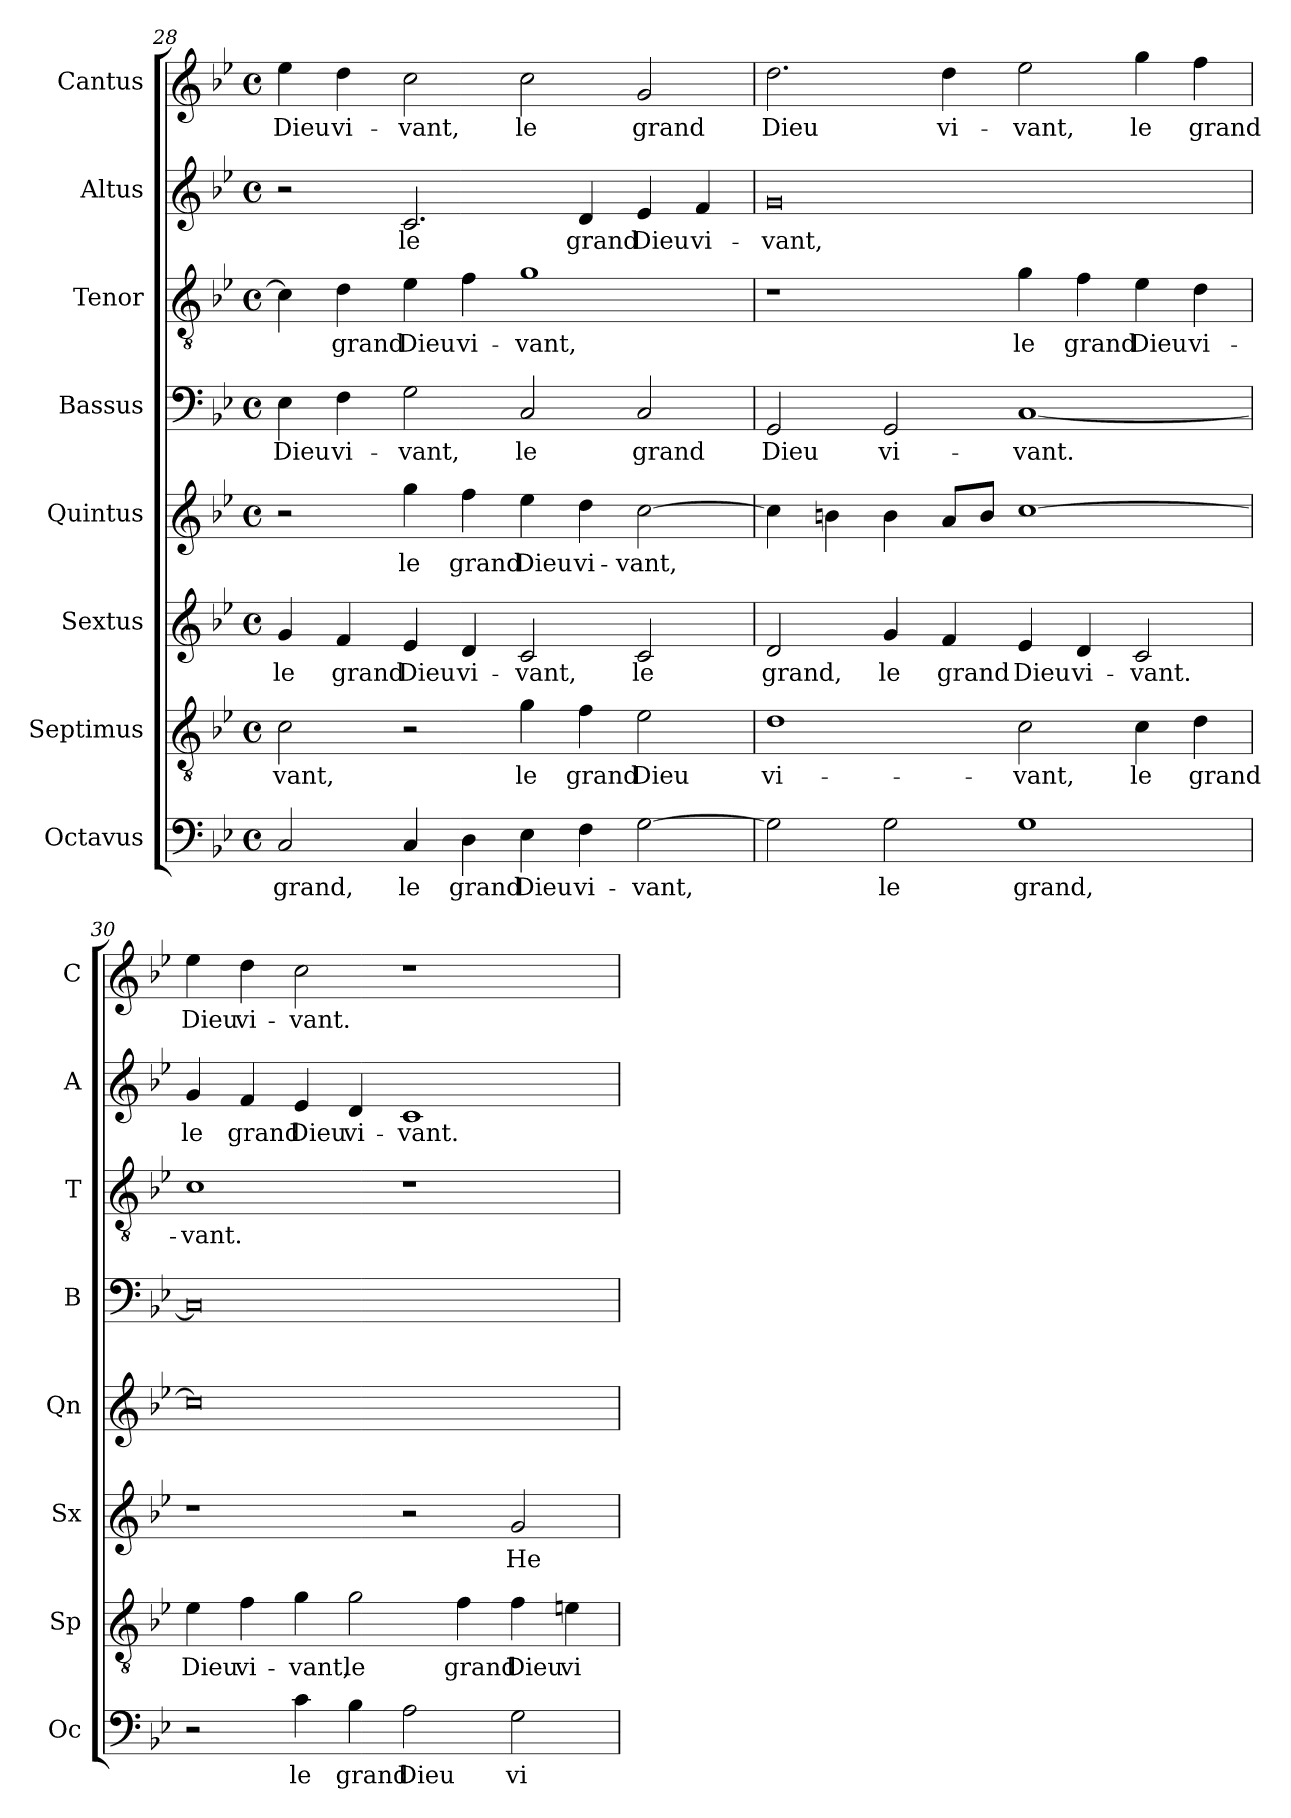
**kern	**text	**kern	**text	**kern	**text	**kern	**text	**kern	**text	**kern	**text	**kern	**text	**kern	**text
*part8	*part8	*part7	*part7	*part6	*part6	*part5	*part5	*part4	*part4	*part3	*part3	*part2	*part2	*part1	*part1
*staff8	*staff8	*staff7	*staff7	*staff6	*staff6	*staff5	*staff5	*staff4	*staff4	*staff3	*staff3	*staff2	*staff2	*staff1	*staff1
*I"Octavus	*	*I"Septimus	*	*I"Sextus	*	*I"Quintus	*	*I"Bassus	*	*I"Tenor	*	*I"Altus	*	*I"Cantus	*
*I'Oc	*	*I'Sp	*	*I'Sx	*	*I'Qn	*	*I'B	*	*I'T	*	*I'A	*	*I'C	*
*clefF4	*	*clefGv2	*	*clefG2	*	*clefG2	*	*clefF4	*	*clefGv2	*	*clefG2	*	*clefG2	*
*k[b-e-]	*	*k[b-e-]	*	*k[b-e-]	*	*k[b-e-]	*	*k[b-e-]	*	*k[b-e-]	*	*k[b-e-]	*	*k[b-e-]	*
*B-:	*	*B-:	*	*B-:	*	*B-:	*	*B-:	*	*B-:	*	*B-:	*	*B-:	*
*M4/4	*	*M4/4	*	*M4/4	*	*M4/4	*	*M4/4	*	*M4/4	*	*M4/4	*	*M4/4	*
*met(c)	*	*met(c)	*	*met(c)	*	*met(c)	*	*met(c)	*	*met(c)	*	*met(c)	*	*met(c)	*
=28	=28	=28	=28	=28	=28	=28	=28	=28	=28	=28	=28	=28	=28	=28	=28
!	!LO:LY:b	!	!LO:LY:b	!	!LO:LY:b	!	!	!	!LO:LY:b	!	!	!	!	!	!LO:LY:b
2C/	grand,	2c\	-vant,	4g/	le	2r	.	4E-\	Dieu	4c\]	.	2r	.	4ee-\	Dieu
!	!	!	!	!	!LO:LY:b	!	!	!	!LO:LY:b	!	!LO:LY:b	!	!	!	!LO:LY:b
.	.	.	.	4f/	grand	.	.	4F\	vi-	4d\	grand	.	.	4dd\	vi-
!	!LO:LY:b	!	!	!	!LO:LY:b	!	!LO:LY:b	!	!LO:LY:b	!	!LO:LY:b	!	!LO:LY:b	!	!LO:LY:b
4C/	le	2r	.	4e-/	Dieu	4gg\	le	2G\	-vant,	4e-\	Dieu	2.c/	le	2cc\	-vant,
!	!LO:LY:b	!	!	!	!LO:LY:b	!	!LO:LY:b	!	!	!	!LO:LY:b	!	!	!	!
4D\	grand	.	.	4d/	vi-	4ff\	grand	.	.	4f\	vi-	.	.	.	.
!	!LO:LY:b	!	!LO:LY:b	!	!LO:LY:b	!	!LO:LY:b	!	!LO:LY:b	!	!LO:LY:b	!	!	!	!LO:LY:b
4E-\	Dieu	4g\	le	2c/	-vant,	4ee-\	Dieu	2C/	le	1g	-vant,	.	.	2cc\	le
!	!LO:LY:b	!	!LO:LY:b	!	!	!	!LO:LY:b	!	!	!	!	!	!LO:LY:b	!	!
4F\	vi-	4f\	grand	.	.	4dd\	vi-	.	.	.	.	4d/	grand	.	.
!	!LO:LY:b	!	!LO:LY:b	!	!LO:LY:b	!	!LO:LY:b	!	!LO:LY:b	!	!	!	!LO:LY:b	!	!LO:LY:b
[>2G\	-vant,	2e-\	Dieu	2c/	le	[>2cc\	-vant,	2C/	grand	.	.	4e-/	Dieu	2g/	grand
!	!	!	!	!	!	!	!	!	!	!	!	!	!LO:LY:b	!	!
.	.	.	.	.	.	.	.	.	.	.	.	4f/	vi-	.	.
=29	=29	=29	=29	=29	=29	=29	=29	=29	=29	=29	=29	=29	=29	=29	=29
!	!	!	!LO:LY:b	!	!LO:LY:b	!	!	!	!LO:LY:b	!	!	!	!LO:LY:b	!	!LO:LY:b
2G\]	.	1d	vi-	2d/	grand,	4cc\]	.	2GG/	Dieu	1r	.	0g	-vant,	2.dd\	Dieu
.	.	.	.	.	.	4bn\	.	.	.	.	.	.	.	.	.
!	!LO:LY:b	!	!	!	!LO:LY:b	!	!	!	!LO:LY:b	!	!	!	!	!	!
2G\	le	.	.	4g/	le	4b\	.	2GG/	vi-	.	.	.	.	.	.
!	!	!	!	!	!LO:LY:b	!	!	!	!	!	!	!	!	!	!LO:LY:b
.	.	.	.	4f/	grand	8a/L	.	.	.	.	.	.	.	4dd\	vi-
.	.	.	.	.	.	8b/J	.	.	.	.	.	.	.	.	.
!	!LO:LY:b	!	!LO:LY:b	!	!LO:LY:b	!	!	!	!LO:LY:b	!	!LO:LY:b	!	!	!	!LO:LY:b
1G	grand,	2c\	-vant,	4e-/	Dieu	[>1cc	.	[>1C	-vant.	4g\	le	.	.	2ee-\	-vant,
!	!	!	!	!	!LO:LY:b	!	!	!	!	!	!LO:LY:b	!	!	!	!
.	.	.	.	4d/	vi-	.	.	.	.	4f\	grand	.	.	.	.
!	!	!	!LO:LY:b	!	!LO:LY:b	!	!	!	!	!	!LO:LY:b	!	!	!	!LO:LY:b
.	.	4c\	le	2c/	-vant.	.	.	.	.	4e-\	Dieu	.	.	4gg\	le
!	!	!	!LO:LY:b	!	!	!	!	!	!	!	!LO:LY:b	!	!	!	!LO:LY:b
.	.	4d\	grand	.	.	.	.	.	.	4d\	vi-	.	.	4ff\	grand
!!LO:PB:g=z
=30	=30	=30	=30	=30	=30	=30	=30	=30	=30	=30	=30	=30	=30	=30	=30
!	!	!	!LO:LY:b	!	!	!	!	!	!	!	!LO:LY:b	!	!LO:LY:b	!	!LO:LY:b
2r	.	4e-\	Dieu	1r	.	0cc]	.	0C]	.	1c	-vant.	4g/	le	4ee-\	Dieu
!	!	!	!LO:LY:b	!	!	!	!	!	!	!	!	!	!LO:LY:b	!	!LO:LY:b
.	.	4f\	vi-	.	.	.	.	.	.	.	.	4f/	grand	4dd\	vi-
!	!LO:LY:b	!	!LO:LY:b	!	!	!	!	!	!	!	!	!	!LO:LY:b	!	!LO:LY:b
4c\	le	4g\	-vant,	.	.	.	.	.	.	.	.	4e-/	Dieu	2cc\	-vant.
!	!LO:LY:b	!	!LO:LY:b	!	!	!	!	!	!	!	!	!	!LO:LY:b	!	!
4B-\	grand	2g\	le	.	.	.	.	.	.	.	.	4d/	vi-	.	.
!	!LO:LY:b	!	!	!	!	!	!	!	!	!	!	!	!LO:LY:b	!	!
2A\	Dieu	.	.	2r	.	.	.	.	.	1r	.	1c	-vant.	1r	.
!	!	!	!LO:LY:b	!	!	!	!	!	!	!	!	!	!	!	!
.	.	4f\	grand	.	.	.	.	.	.	.	.	.	.	.	.
!	!LO:LY:b	!	!LO:LY:b	!	!LO:LY:b	!	!	!	!	!	!	!	!	!	!
2G\	vi-	4f\	Dieu	2g/	He-	.	.	.	.	.	.	.	.	.	.
!	!	!	!LO:LY:b	!	!	!	!	!	!	!	!	!	!	!	!
.	.	4en\	vi-	.	.	.	.	.	.	.	.	.	.	.	.
=	=	=	=	=	=	=	=	=	=	=	=	=	=	=	=
*-	*-	*-	*-	*-	*-	*-	*-	*-	*-	*-	*-	*-	*-	*-	*-
